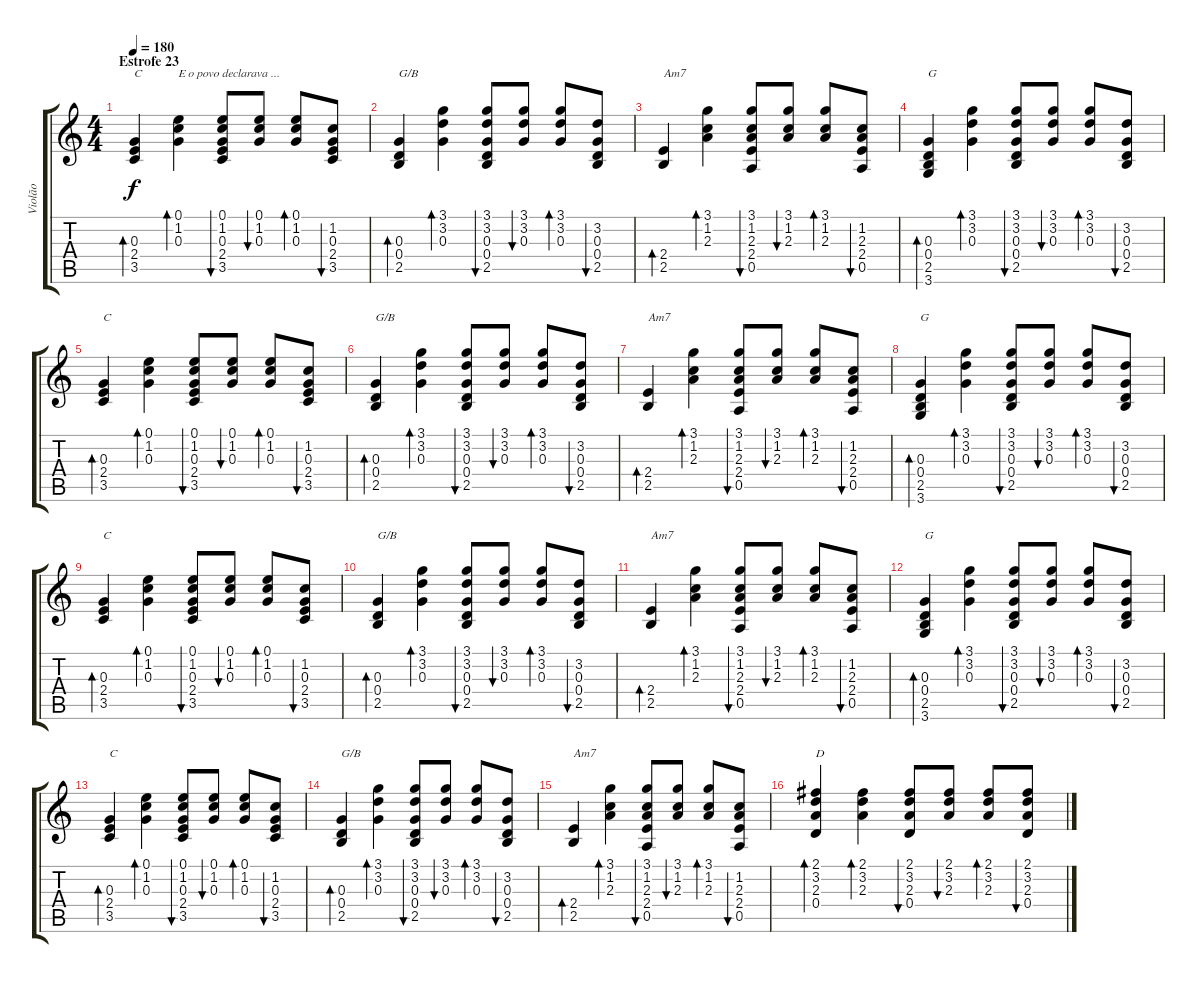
\track ("Violão" "Violão") {instrument acousticguitarsteel}
\staff {score tabs}
\tuning (E4 B3 G3 D3 A2 E2) {hide}
\ts (4 4)
\section ("" "Estrofe 23")
\tempo 180
\clef g2
\ks c
(0.3 2.4 3.5).4{bd 60 txt "C" dy f} (0.1 1.2 0.3).4{bd 60 txt "E o povo declarava ..."} (0.1 1.2 0.3 2.4 3.5).8{bu 60} (0.1 1.2 0.3).8{bu 60} (0.1 1.2 0.3).8{bd 60} (1.2 0.3 2.4 3.5).8{bu 60} |
(0.3 0.4 2.5).4{bd 60 txt "G/B"} (3.1 3.2 0.3).4{bd 60} (3.1 3.2 0.3 0.4 2.5).8{bu 60} (3.1 3.2 0.3).8{bu 60} (3.1 3.2 0.3).8{bd 60} (3.2 0.3 0.4 2.5).8{bu 60} |
(2.4 2.5).4{bd 60 txt "Am7"} (3.1 1.2 2.3).4{bd 60} (3.1 1.2 2.3 2.4 0.5).8{bu 60} (3.1 1.2 2.3).8{bu 60} (3.1 1.2 2.3).8{bd 60} (1.2 2.3 2.4 0.5).8{bu 60} |
(0.3 0.4 2.5 3.6).4{bd 60 txt "G"} (3.1 3.2 0.3).4{bd 60} (3.1 3.2 0.3 0.4 2.5).8{bu 60} (3.1 3.2 0.3).8{bu 60} (3.1 3.2 0.3).8{bd 60} (3.2 0.3 0.4 2.5).8{bu 60} |
(0.3 2.4 3.5).4{bd 60 txt "C"} (0.1 1.2 0.3).4{bd 60} (0.1 1.2 0.3 2.4 3.5).8{bu 60} (0.1 1.2 0.3).8{bu 60} (0.1 1.2 0.3).8{bd 60} (1.2 0.3 2.4 3.5).8{bu 60} |
(0.3 0.4 2.5).4{bd 60 txt "G/B"} (3.1 3.2 0.3).4{bd 60} (3.1 3.2 0.3 0.4 2.5).8{bu 60} (3.1 3.2 0.3).8{bu 60} (3.1 3.2 0.3).8{bd 60} (3.2 0.3 0.4 2.5).8{bu 60} |
(2.4 2.5).4{bd 60 txt "Am7"} (3.1 1.2 2.3).4{bd 60} (3.1 1.2 2.3 2.4 0.5).8{bu 60} (3.1 1.2 2.3).8{bu 60} (3.1 1.2 2.3).8{bd 60} (1.2 2.3 2.4 0.5).8{bu 60} |
(0.3 0.4 2.5 3.6).4{bd 60 txt "G"} (3.1 3.2 0.3).4{bd 60} (3.1 3.2 0.3 0.4 2.5).8{bu 60} (3.1 3.2 0.3).8{bu 60} (3.1 3.2 0.3).8{bd 60} (3.2 0.3 0.4 2.5).8{bu 60} |
(0.3 2.4 3.5).4{bd 60 txt "C"} (0.1 1.2 0.3).4{bd 60} (0.1 1.2 0.3 2.4 3.5).8{bu 60} (0.1 1.2 0.3).8{bu 60} (0.1 1.2 0.3).8{bd 60} (1.2 0.3 2.4 3.5).8{bu 60} |
(0.3 0.4 2.5).4{bd 60 txt "G/B"} (3.1 3.2 0.3).4{bd 60} (3.1 3.2 0.3 0.4 2.5).8{bu 60} (3.1 3.2 0.3).8{bu 60} (3.1 3.2 0.3).8{bd 60} (3.2 0.3 0.4 2.5).8{bu 60} |
(2.4 2.5).4{bd 60 txt "Am7"} (3.1 1.2 2.3).4{bd 60} (3.1 1.2 2.3 2.4 0.5).8{bu 60} (3.1 1.2 2.3).8{bu 60} (3.1 1.2 2.3).8{bd 60} (1.2 2.3 2.4 0.5).8{bu 60} |
(0.3 0.4 2.5 3.6).4{bd 60 txt "G"} (3.1 3.2 0.3).4{bd 60} (3.1 3.2 0.3 0.4 2.5).8{bu 60} (3.1 3.2 0.3).8{bu 60} (3.1 3.2 0.3).8{bd 60} (3.2 0.3 0.4 2.5).8{bu 60} |
(0.3 2.4 3.5).4{bd 60 txt "C"} (0.1 1.2 0.3).4{bd 60} (0.1 1.2 0.3 2.4 3.5).8{bu 60} (0.1 1.2 0.3).8{bu 60} (0.1 1.2 0.3).8{bd 60} (1.2 0.3 2.4 3.5).8{bu 60} |
(0.3 0.4 2.5).4{bd 60 txt "G/B"} (3.1 3.2 0.3).4{bd 60} (3.1 3.2 0.3 0.4 2.5).8{bu 60} (3.1 3.2 0.3).8{bu 60} (3.1 3.2 0.3).8{bd 60} (3.2 0.3 0.4 2.5).8{bu 60} |
(2.4 2.5).4{bd 60 txt "Am7"} (3.1 1.2 2.3).4{bd 60} (3.1 1.2 2.3 2.4 0.5).8{bu 60} (3.1 1.2 2.3).8{bu 60} (3.1 1.2 2.3).8{bd 60} (1.2 2.3 2.4 0.5).8{bu 60} |
(2.1 3.2 2.3 0.4).4{bd 60 txt "D"} (2.1 3.2 2.3).4{bd 60} (2.1 3.2 2.3 0.4).8{bu 60} (2.1 3.2 2.3).8{bu 60} (2.1 3.2 2.3).8{bd 60} (2.1 3.2 2.3 0.4).8{bu 60}
